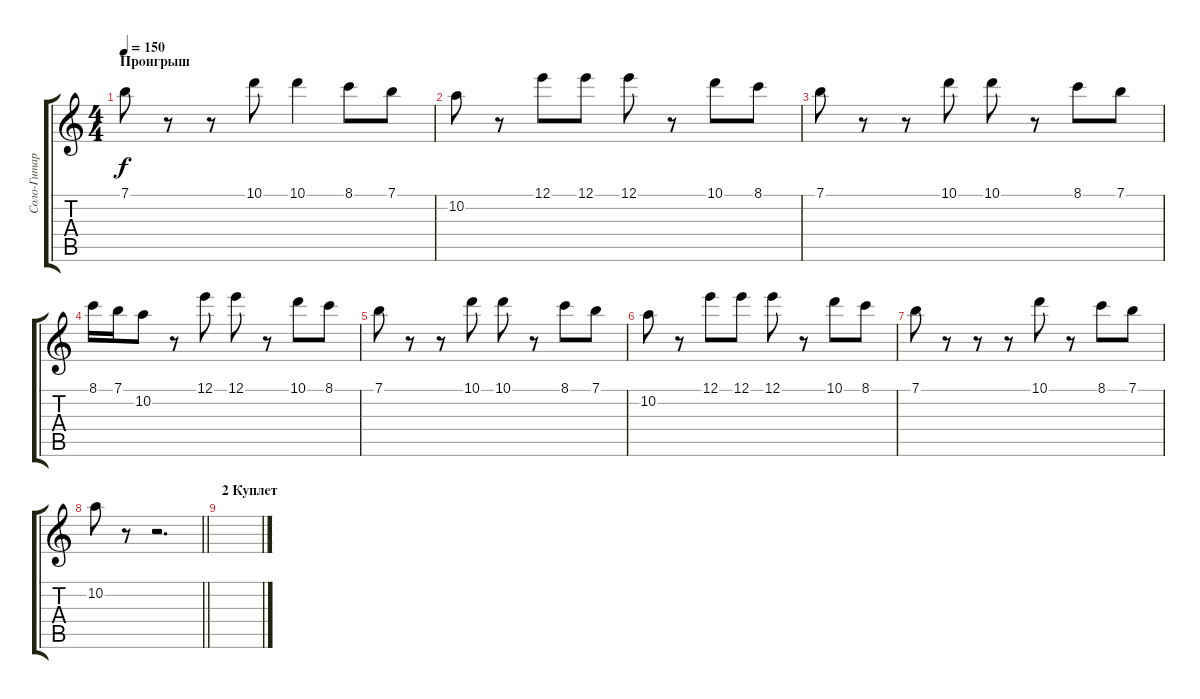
\track ("Соло-Гитара" "Соло-Гитар") {instrument acousticguitarsteel}
\staff {score tabs}
\tuning (E4 B3 G3 D3 A2 E2) {hide}
\ts (4 4)
\section ("" "Проигрыш")
\tempo 150
\clef g2
\ks c
7.1.8{dy f} r.8 r.8 10.1.8 10.1.4 8.1.8 7.1.8 |
10.2.8 r.8 12.1.8 12.1.8 12.1.8 r.8 10.1.8 8.1.8 |
7.1.8 r.8 r.8 10.1.8 10.1.8 r.8 8.1.8 7.1.8 |
8.1.16 7.1.16 10.2.8 r.8 12.1.8 12.1.8 r.8 10.1.8 8.1.8 |
7.1.8 r.8 r.8 10.1.8 10.1.8 r.8 8.1.8 7.1.8 |
10.2.8 r.8 12.1.8 12.1.8 12.1.8 r.8 10.1.8 8.1.8 |
7.1.8 r.8 r.8 r.8 10.1.8 r.8 8.1.8 7.1.8 |
\barLineRight lightlight
10.2.8 r.8 r.2{d} |
\section ("" "2 Куплет")
